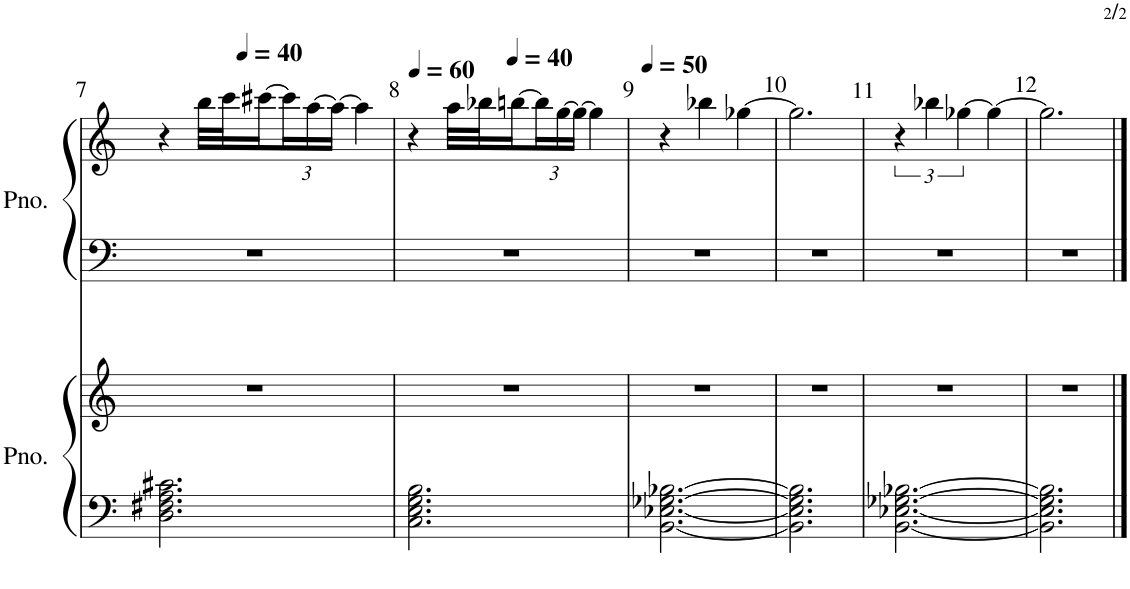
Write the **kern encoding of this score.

**kern	**kern	**kern	**kern
*part2	*part2	*part1	*part1
*staff4	*staff3	*staff2	*staff1
*I"ピアノ	*	*I"ピアノ	*
!!LO:PB:g=z
*clefF4	*clefG2	*clefF4	*clefG2
*k[]	*k[]	*k[]	*k[]
*M3/4	*M3/4	*M3/4	*M3/4
=7	=7	=7	=7
2.D\ 2.F#X\ 2.A\ 2.c#X\	2.r	2.r	4r
.	.	.	32bb\LLL
.	.	.	32ccc\J
*	*	*	*MM40
.	.	.	[16ccc#X\
*	*	*	*Xbrackettup
.	.	.	24ccc#\]
.	.	.	[24aa\
.	.	.	24aa\JJ_
.	.	.	4aa\]
=8	=8	=8	=8
*	*	*	*MM60
2.C\ 2.E\ 2.G\ 2.B\	2.r	2.r	4r
.	.	.	32aa\LLL
.	.	.	32bb-X\J
*	*	*	*MM40
.	.	.	[16bbn\
.	.	.	24bb\]
.	.	.	[24gg\
.	.	.	24gg\JJ_
.	.	.	4gg\]
=9	=9	=9	=9
*	*	*	*MM50
[2.BB\ [2.E-X\ [2.G-X\ [2.B-X\	2.r	2.r	4r
.	.	.	4bb-X\
.	.	.	[4gg-X\
=10	=10	=10	=10
2.BB\] 2.E-\] 2.G-\] 2.B-\]	2.r	2.r	2.gg-\]
=11	=11	=11	=11
*	*	*	*brackettup
[2.BB\ [2.E-X\ [2.G-X\ [2.B-X\	2.r	2.r	6r
.	.	.	6bb-X\
.	.	.	[6gg-X\
.	.	.	4gg-\_
=12	=12	=12	=12
2.BB\] 2.E-\] 2.G-\] 2.B-\]	2.r	2.r	2.gg-\]
==	==	==	==
*-	*-	*-	*-
